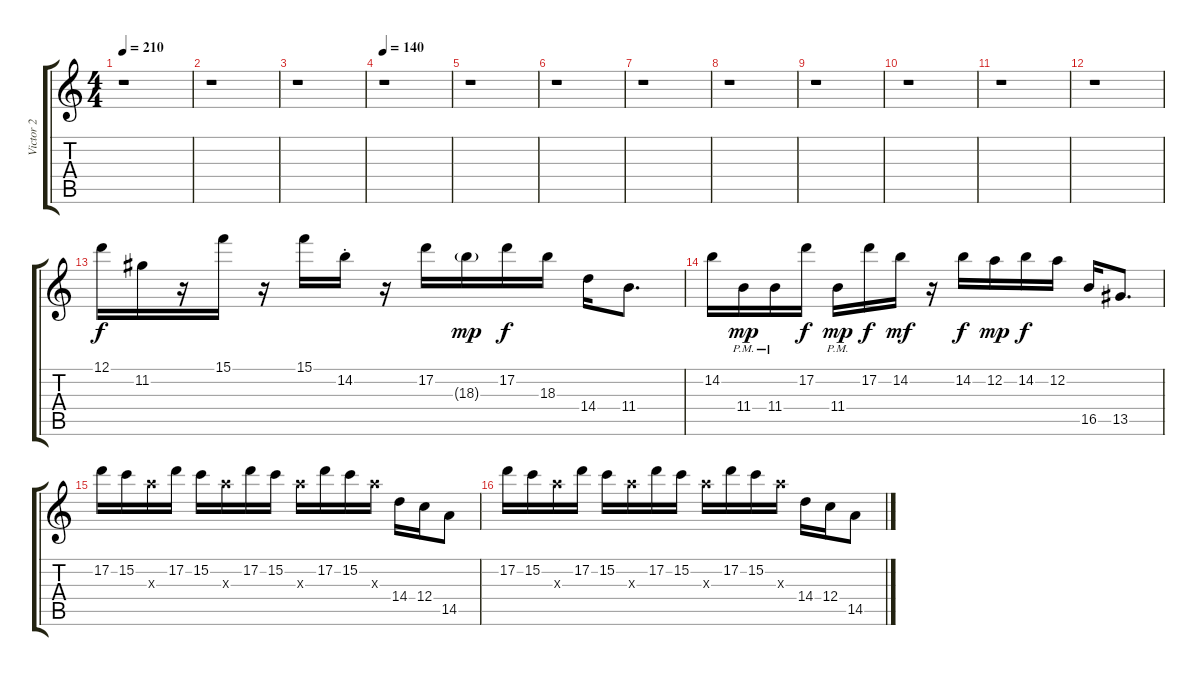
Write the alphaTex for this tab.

\track ("Victor 2" "Victor 2") {instrument overdrivenguitar}
\staff {score tabs}
\tuning (D4 A3 F3 C3 G2 D2) {hide}
\ts (4 4)
\tempo 210
\clef g2
\ks c
r.1{dy f} |
r.1 |
r.1 |
\tempo 140
r.1 |
r.1 |
r.1 |
r.1 |
r.1 |
r.1 |
r.1 |
r.1 |
r.1 |
12.1.16{volume 13 balance 8 instrument overdrivenguitar} 11.2.16 r.16 15.1.16 r.16 15.1.16 14.2{st}.16 r.16 17.2.16 18.3{g}.16{dy mp} 17.2.16{dy f} 18.3.16 14.4.16 11.4.8{d} |
14.2.16 11.4{pm}.16{dy mp} 11.4{pm}.16 17.2.16{dy f} 11.4{pm}.16{dy mp} 17.2.16{dy f} 14.2.16{dy mf} r.16 14.2.16{dy f} 12.2.16{dy mp} 14.2.16{dy f} 12.2.16 16.5.16 13.5.8{d} |
17.2.16 15.2.16 16.3{x}.16 17.2.16 15.2.16 16.3{x}.16 17.2.16 15.2.16 16.3{x}.16 17.2.16 15.2.16 16.3{x}.16 14.4.16 12.4.16 14.5.8 |
17.2.16 15.2.16 16.3{x}.16 17.2.16 15.2.16 16.3{x}.16 17.2.16 15.2.16 16.3{x}.16 17.2.16 15.2.16 16.3{x}.16 14.4.16 12.4.16 14.5.8
